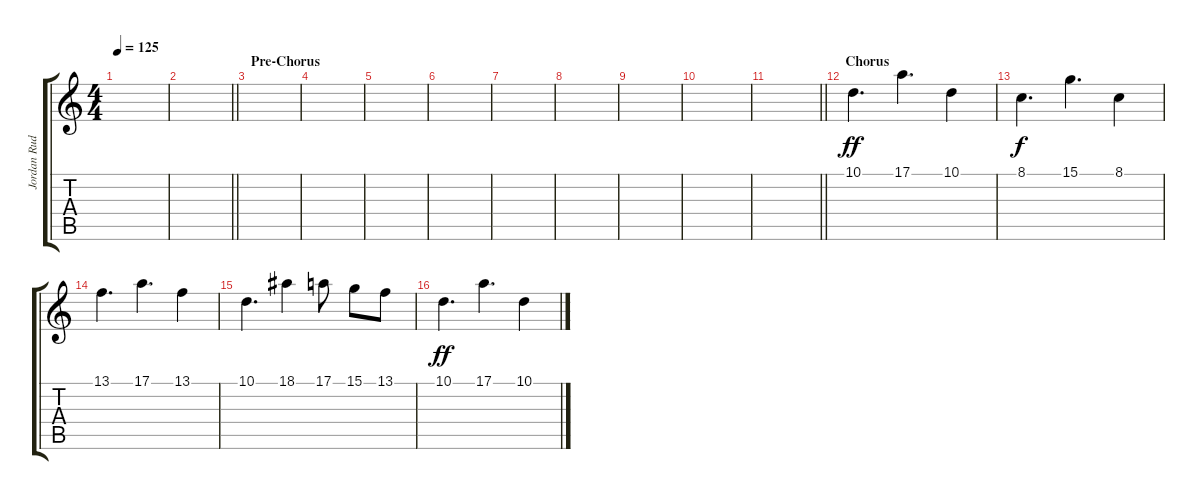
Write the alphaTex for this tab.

\track ("Jordan Rudess right?" "Jordan Rud") {instrument vibraphone}
\staff {score tabs}
\tuning (E4 B3 G3 D3 A2 D2) {hide}
\ts (4 4)
\tempo 125
\clef g2
\ks c
|
\barLineRight lightlight
|
\section ("" "Pre-Chorus")
|
|
|
|
|
|
|
|
\barLineRight lightlight
|
\section ("" "Chorus")
10.1.4{d dy ff instrument acousticgrandpiano} 17.1.4{d} 10.1.4 |
8.1.4{d dy f} 15.1.4{d} 8.1.4 |
13.1.4{d} 17.1.4{d} 13.1.4 |
10.1.4{d} 18.1.4 17.1.8 15.1.8 13.1.8 |
10.1.4{d dy ff instrument acousticgrandpiano} 17.1.4{d} 10.1.4
